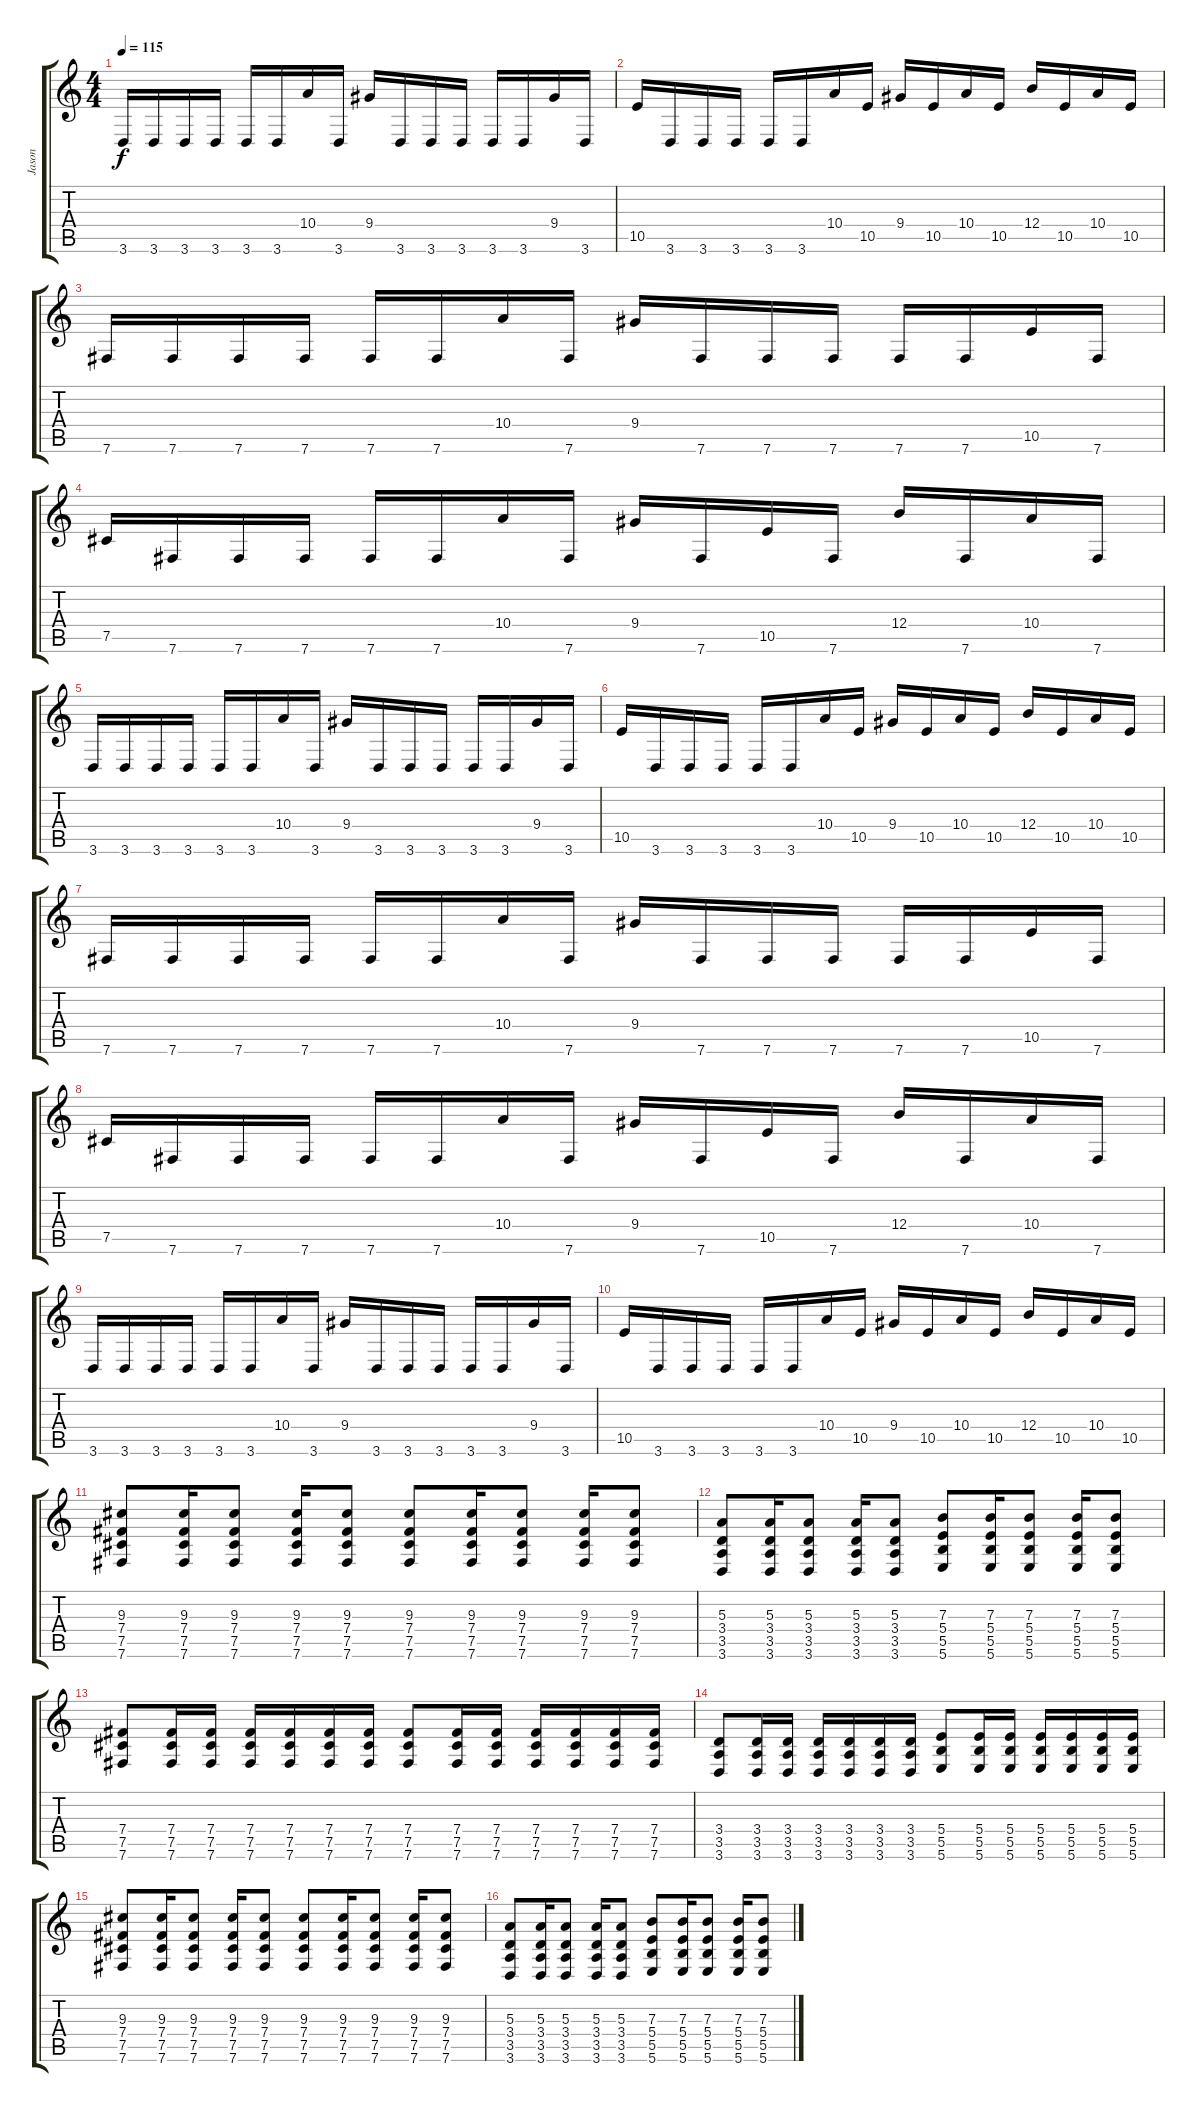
\track ("Jason" "Jason") {instrument distortionguitar}
\staff {score tabs}
\tuning (Db4 Ab3 E3 B2 Gb2 B1) {hide}
\ts (4 4)
\tempo 115
\clef g2
\ks c
3.6.16{dy f} 3.6.16 3.6.16 3.6.16 3.6.16 3.6.16 10.4.16 3.6.16 9.4.16 3.6.16 3.6.16 3.6.16 3.6.16 3.6.16 9.4.16 3.6.16 |
10.5.16 3.6.16 3.6.16 3.6.16 3.6.16 3.6.16 10.4.16 10.5.16 9.4.16 10.5.16 10.4.16 10.5.16 12.4.16 10.5.16 10.4.16 10.5.16 |
7.6.16 7.6.16 7.6.16 7.6.16 7.6.16 7.6.16 10.4.16 7.6.16 9.4.16 7.6.16 7.6.16 7.6.16 7.6.16 7.6.16 10.5.16 7.6.16 |
7.5.16 7.6.16 7.6.16 7.6.16 7.6.16 7.6.16 10.4.16 7.6.16 9.4.16 7.6.16 10.5.16 7.6.16 12.4.16 7.6.16 10.4.16 7.6.16 |
3.6.16 3.6.16 3.6.16 3.6.16 3.6.16 3.6.16 10.4.16 3.6.16 9.4.16 3.6.16 3.6.16 3.6.16 3.6.16 3.6.16 9.4.16 3.6.16 |
10.5.16 3.6.16 3.6.16 3.6.16 3.6.16 3.6.16 10.4.16 10.5.16 9.4.16 10.5.16 10.4.16 10.5.16 12.4.16 10.5.16 10.4.16 10.5.16 |
7.6.16 7.6.16 7.6.16 7.6.16 7.6.16 7.6.16 10.4.16 7.6.16 9.4.16 7.6.16 7.6.16 7.6.16 7.6.16 7.6.16 10.5.16 7.6.16 |
7.5.16 7.6.16 7.6.16 7.6.16 7.6.16 7.6.16 10.4.16 7.6.16 9.4.16 7.6.16 10.5.16 7.6.16 12.4.16 7.6.16 10.4.16 7.6.16 |
3.6.16 3.6.16 3.6.16 3.6.16 3.6.16 3.6.16 10.4.16 3.6.16 9.4.16 3.6.16 3.6.16 3.6.16 3.6.16 3.6.16 9.4.16 3.6.16 |
10.5.16 3.6.16 3.6.16 3.6.16 3.6.16 3.6.16 10.4.16 10.5.16 9.4.16 10.5.16 10.4.16 10.5.16 12.4.16 10.5.16 10.4.16 10.5.16 |
(9.3 7.4 7.5 7.6).8 (9.3 7.4 7.5 7.6).16 (9.3 7.4 7.5 7.6).8 (9.3 7.4 7.5 7.6).16 (9.3 7.4 7.5 7.6).8 (9.3 7.4 7.5 7.6).8 (9.3 7.4 7.5 7.6).16 (9.3 7.4 7.5 7.6).8 (9.3 7.4 7.5 7.6).16 (9.3 7.4 7.5 7.6).8 |
(5.3 3.4 3.5 3.6).8 (5.3 3.4 3.5 3.6).16 (5.3 3.4 3.5 3.6).8 (5.3 3.4 3.5 3.6).16 (5.3 3.4 3.5 3.6).8 (7.3 5.4 5.5 5.6).8 (7.3 5.4 5.5 5.6).16 (7.3 5.4 5.5 5.6).8 (7.3 5.4 5.5 5.6).16 (7.3 5.4 5.5 5.6).8 |
(7.4 7.5 7.6).8 (7.4 7.5 7.6).16 (7.4 7.5 7.6).16 (7.4 7.5 7.6).16 (7.4 7.5 7.6).16 (7.4 7.5 7.6).16 (7.4 7.5 7.6).16 (7.4 7.5 7.6).8 (7.4 7.5 7.6).16 (7.4 7.5 7.6).16 (7.4 7.5 7.6).16 (7.4 7.5 7.6).16 (7.4 7.5 7.6).16 (7.4 7.5 7.6).16 |
(3.4 3.5 3.6).8 (3.4 3.5 3.6).16 (3.4 3.5 3.6).16 (3.4 3.5 3.6).16 (3.4 3.5 3.6).16 (3.4 3.5 3.6).16 (3.4 3.5 3.6).16 (5.4 5.5 5.6).8 (5.4 5.5 5.6).16 (5.4 5.5 5.6).16 (5.4 5.5 5.6).16 (5.4 5.5 5.6).16 (5.4 5.5 5.6).16 (5.4 5.5 5.6).16 |
(9.3 7.4 7.5 7.6).8 (9.3 7.4 7.5 7.6).16 (9.3 7.4 7.5 7.6).8 (9.3 7.4 7.5 7.6).16 (9.3 7.4 7.5 7.6).8 (9.3 7.4 7.5 7.6).8 (9.3 7.4 7.5 7.6).16 (9.3 7.4 7.5 7.6).8 (9.3 7.4 7.5 7.6).16 (9.3 7.4 7.5 7.6).8 |
(5.3 3.4 3.5 3.6).8 (5.3 3.4 3.5 3.6).16 (5.3 3.4 3.5 3.6).8 (5.3 3.4 3.5 3.6).16 (5.3 3.4 3.5 3.6).8 (7.3 5.4 5.5 5.6).8 (7.3 5.4 5.5 5.6).16 (7.3 5.4 5.5 5.6).8 (7.3 5.4 5.5 5.6).16 (7.3 5.4 5.5 5.6).8
